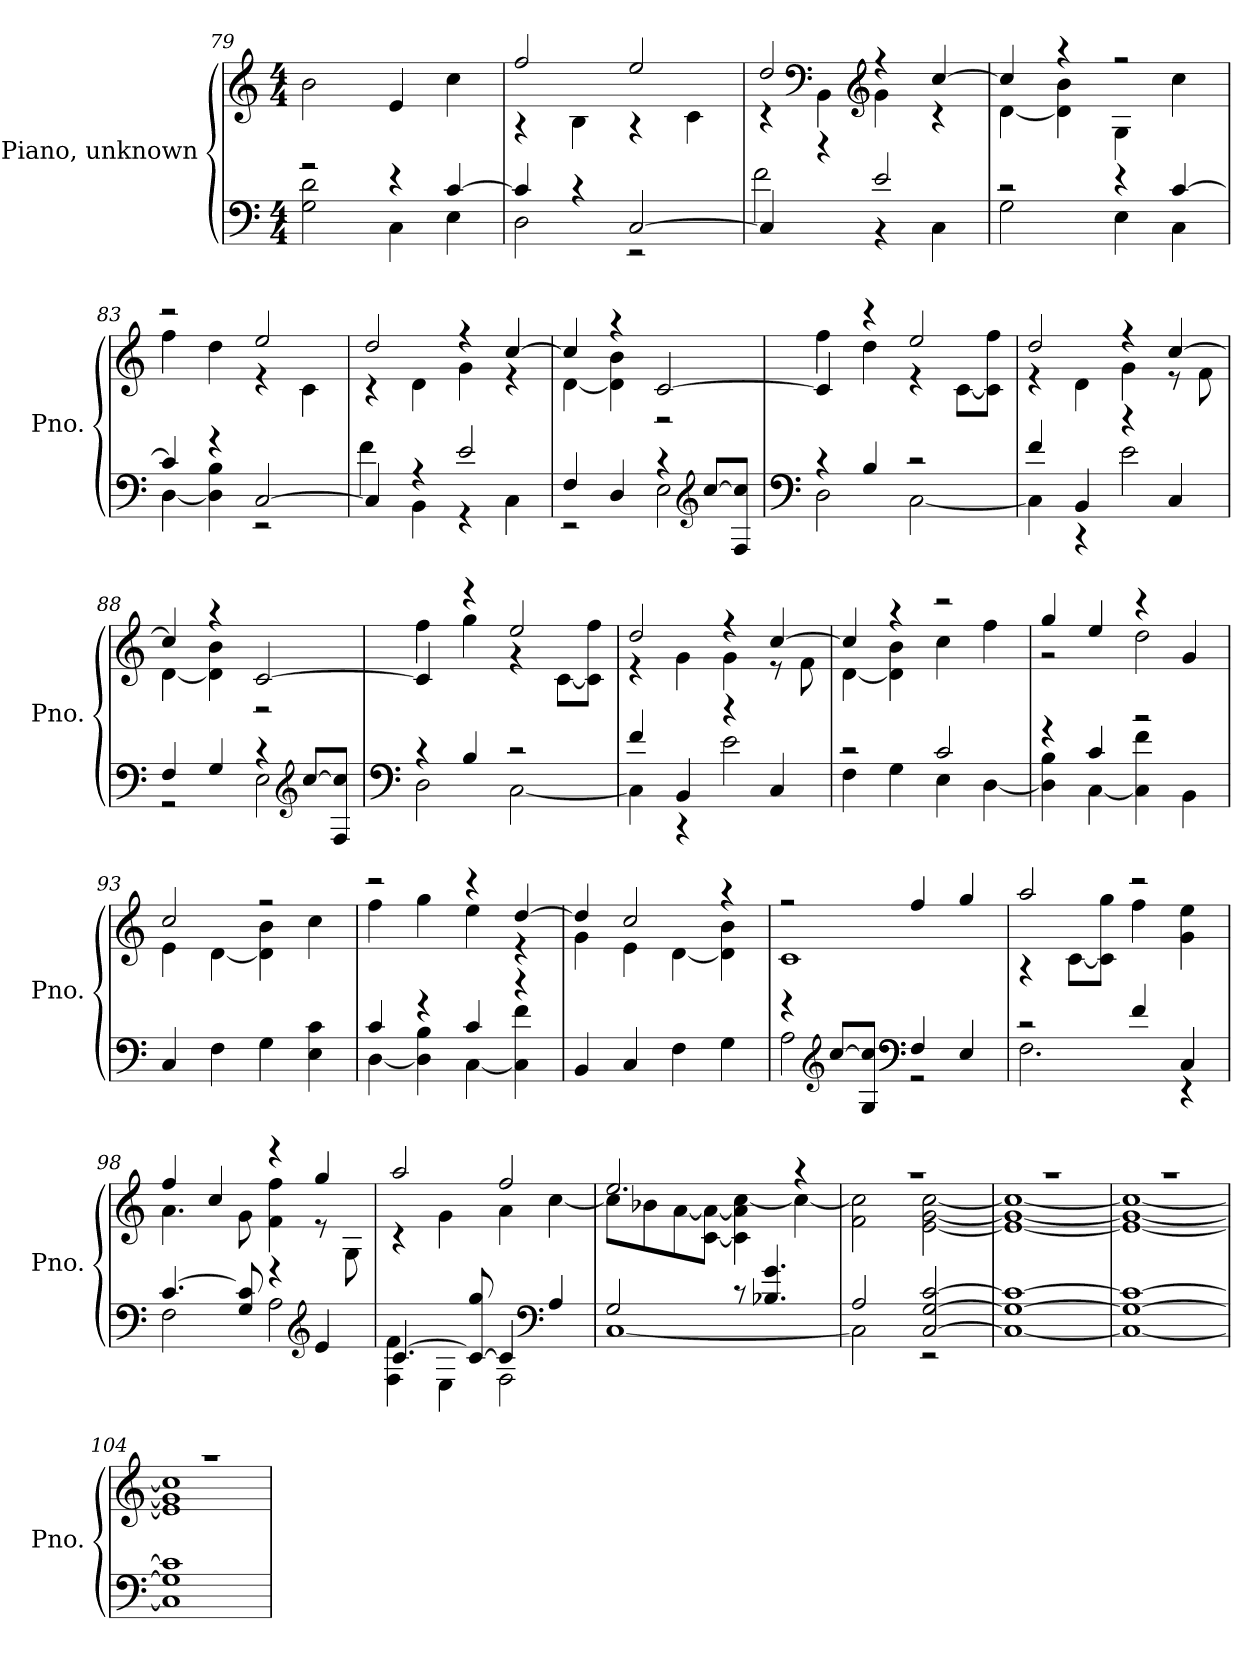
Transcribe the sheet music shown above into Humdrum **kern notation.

**kern	**kern
*part1	*part1
*staff2	*staff1
*I"Piano, unknown	*
*I'Pno.	*
*clefF4	*clefG2
*k[]	*k[]
*M4/4	*M4/4
=79	=79
*^	*
2r	2G\ 2d\	2b\
4r	4C\	4e/
[4c/	4E\	4cc\
=80	=80	=80
*	*	*^
4c/]	2D\	2ff/	4r
4r	.	.	4B\
[2C/	2r	2ee/	4r
.	.	.	4c\
=81	=81	=81	=81
4C/]	2f\	2dd/	4r
*	*	*clefF4	*
4r	.	.	4BB\
*	*	*clefG2	*
2e/	4r	4r	4g\
.	4C\	[4cc/	4r
=82	=82	=82	=82
2r	2G\	4cc/]	[4d\
.	.	4r	4d\] 4b\
4r	4E\	2r	4G\
[4c/	4C\	.	4cc\
=83	=83	=83	=83
4c/]	[4D\	2r	4ff\
4r	4D\] 4B\	.	4dd\
[2C/	2r	2ee/	4r
.	.	.	4c\
=84	=84	=84	=84
4C/]	4f\	2dd/	4r
4r	4BB\	.	4d\
2e/	4r	4r	4g\
.	4C\	[4cc/	4r
!!LO:PB:g=z	!!
=85	=85	=85	=85
4F/	2r	4cc/]	[4d\
4D/	.	4r	4d\] 4b\
4r	2E\	[2c/	2r
*clefG2	*	*	*
[8cc/L	.	.	.
8F/ 8cc/]J	.	.	.
=86	=86	=86	=86
*clefF4	*	*	*
4r	2D\	4c/]	4ff\
4B/	.	4r	4dd\
2r	[2C\	2ee/	4r
.	.	.	[8c\L
.	.	.	8c\] 8ff\J
=87	=87	=87	=87
4f/	4C\]	2dd/	4r
4BB/	4r	.	4d\
4r	2e\	4r	4g\
4C/	.	[4cc/	8r
.	.	.	8f\
=88	=88	=88	=88
4F/	2r	4cc/]	[4d\
4G/	.	4r	4d\] 4b\
4r	2E\	[2c/	2r
*clefG2	*	*	*
[8cc/L	.	.	.
8F/ 8cc/]J	.	.	.
=89	=89	=89	=89
*clefF4	*	*	*
4r	2D\	4c/]	4ff\
4B/	.	4r	4gg\
2r	[2C\	2ee/	4r
.	.	.	[8c\L
.	.	.	8c\] 8ff\J
!!LO:LB:g=z	!!
=90	=90	=90	=90
4f/	4C\]	2dd/	4r
4BB/	4r	.	4g\
4r	2e\	4r	4g\
4C/	.	[4cc/	8r
.	.	.	8f\
=91	=91	=91	=91
2r	4F\	4cc/]	[4d\
.	4G\	4r	4d\] 4b\
2c/	4E\	2r	4cc\
.	[4D\	.	4ff\
=92	=92	=92	=92
4r	4D\] 4B\	4gg/	2r
4c/	[4C\	4ee/	.
2r	4C\] 4f\	4r	2dd\
.	4BB\	4g/	.
*v	*v	*	*
=93	=93	=93
4C/	2cc/	4e\
4F\	.	[4d\
4G\	2r	4d\] 4b\
4E\ 4c\	.	4cc\
=94	=94	=94
*^	*	*
4c/	[4D\	2r	4ff\
4r	4D\] 4B\	.	4gg\
4c/	[4C\	4r	4ee\
4r	4C\] 4f\	[4dd/	4r
*v	*v	*	*
=95	=95	=95
4BB/	4dd/]	4g\
4C/	2cc/	4e\
4F\	.	[4d\
4G\	4r	4d\] 4b\
=96	=96	=96
*^	*	*
4r	2A\	2r	1c
*clefG2	*	*	*
[8cc/L	.	.	.
8G/ 8cc/]J	.	.	.
*clefF4	*	*	*
4F/	2r	4ff/	.
4E/	.	4gg/	.
!!LO:LB:g=z	!!
=97	=97	=97	=97
2r	2.F\	2aa/	4r
.	.	.	[8c\L
.	.	.	8c\] 8gg\J
4f/	.	2r	4ff\
4C/	4r	.	4g\ 4ee\
=98	=98	=98	=98
[4.c/	2F\	4ff/	4.a\
.	.	4cc/	.
8G/ 8c/]	.	.	8g\
4r	2A\	4r	4f\ 4ff\
*clefG2	*	*	*
4e/	.	4gg/	8r
.	.	.	8G\
=99	=99	=99	=99
[4.c/	4F\ 4f\	2aa/	4r
.	4E\	.	4g\
8c/_ 8gg/	.	.	.
4c/]	2F\	2ff/	4a\
*clefF4	*	*	*
4A/	.	.	[4cc\
=100	=100	=100	=100
2G/	[1C	2.ee/	8cc\L]
.	.	.	8b-X\
.	.	.	[8a\
.	.	.	[8c\ 8a\_J
8r	.	.	4c\] 4a\] [4cc\
4.B-X/ 4.g/	.	.	.
.	.	4r	4cc\_
=101	=101	=101	=101
2A/	2C\]	1r	2f\ 2cc\]
[2C/ [2G/ [2c/	2r	.	[2e\ [2g\ [2cc\
*v	*v	*	*
=102	=102	=102
1C_ 1G_ 1c_	1r	1e_ 1g_ 1cc_
!!LO:LB:g=z	!!
=103	=103	=103
1C_ 1G_ 1c_	1r	1e_ 1g_ 1cc_
=104	=104	=104
1C] 1G] 1c]	1r	1e] 1g] 1cc]
*	*v	*v
=	=
*-	*-
